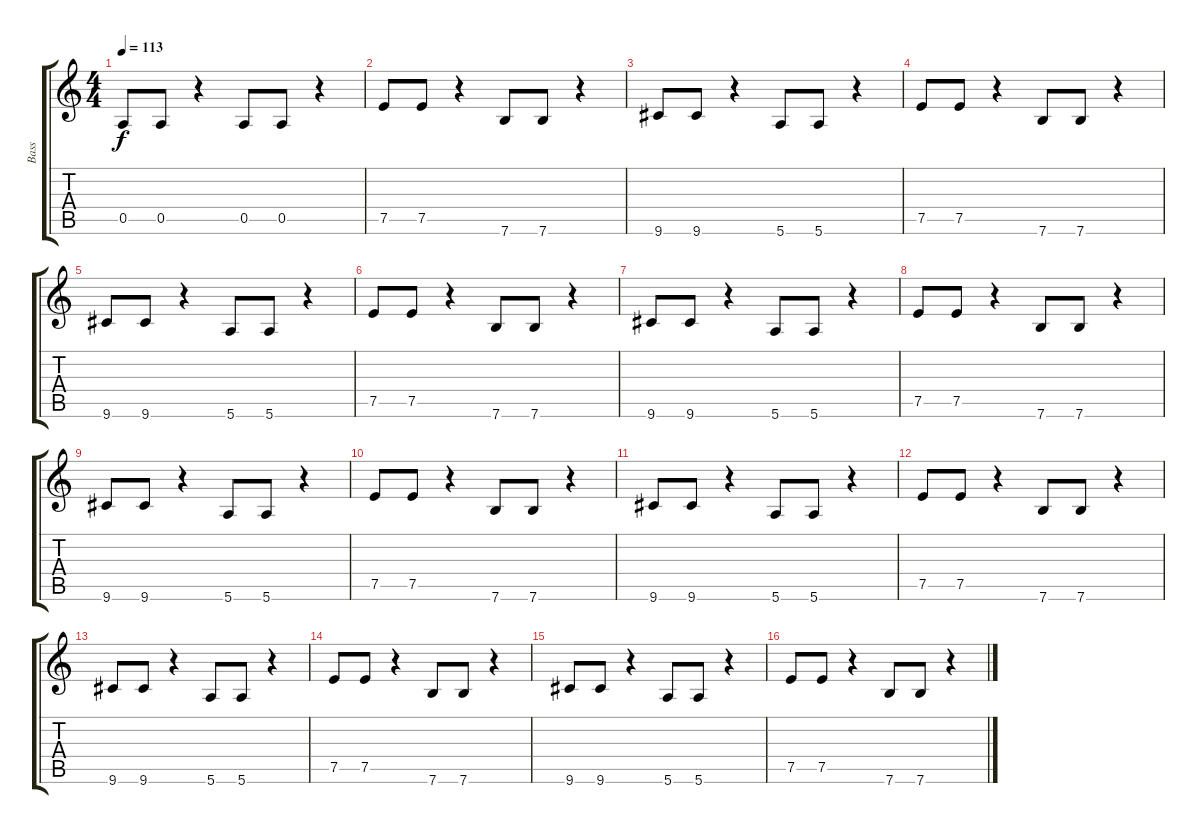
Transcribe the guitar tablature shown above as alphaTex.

\track ("Bass" "Bass") {instrument electricbassfinger}
\staff {score tabs}
\tuning (E4 B3 G3 D3 A2 E2) {hide}
\ts (4 4)
\tempo 113
\clef g2
\ks c
0.5.8{dy f} 0.5.8 r.4 0.5.8 0.5.8 r.4 |
7.5.8 7.5.8 r.4 7.6.8 7.6.8 r.4 |
9.6.8 9.6.8 r.4 5.6.8 5.6.8 r.4 |
7.5.8 7.5.8 r.4 7.6.8 7.6.8 r.4 |
9.6.8 9.6.8 r.4 5.6.8 5.6.8 r.4 |
7.5.8 7.5.8 r.4 7.6.8 7.6.8 r.4 |
9.6.8 9.6.8 r.4 5.6.8 5.6.8 r.4 |
7.5.8 7.5.8 r.4 7.6.8 7.6.8 r.4 |
9.6.8 9.6.8 r.4 5.6.8 5.6.8 r.4 |
7.5.8 7.5.8 r.4 7.6.8 7.6.8 r.4 |
9.6.8 9.6.8 r.4 5.6.8 5.6.8 r.4 |
7.5.8 7.5.8 r.4 7.6.8 7.6.8 r.4 |
9.6.8 9.6.8 r.4 5.6.8 5.6.8 r.4 |
7.5.8 7.5.8 r.4 7.6.8 7.6.8 r.4 |
9.6.8 9.6.8 r.4 5.6.8 5.6.8 r.4 |
7.5.8 7.5.8 r.4 7.6.8 7.6.8 r.4
